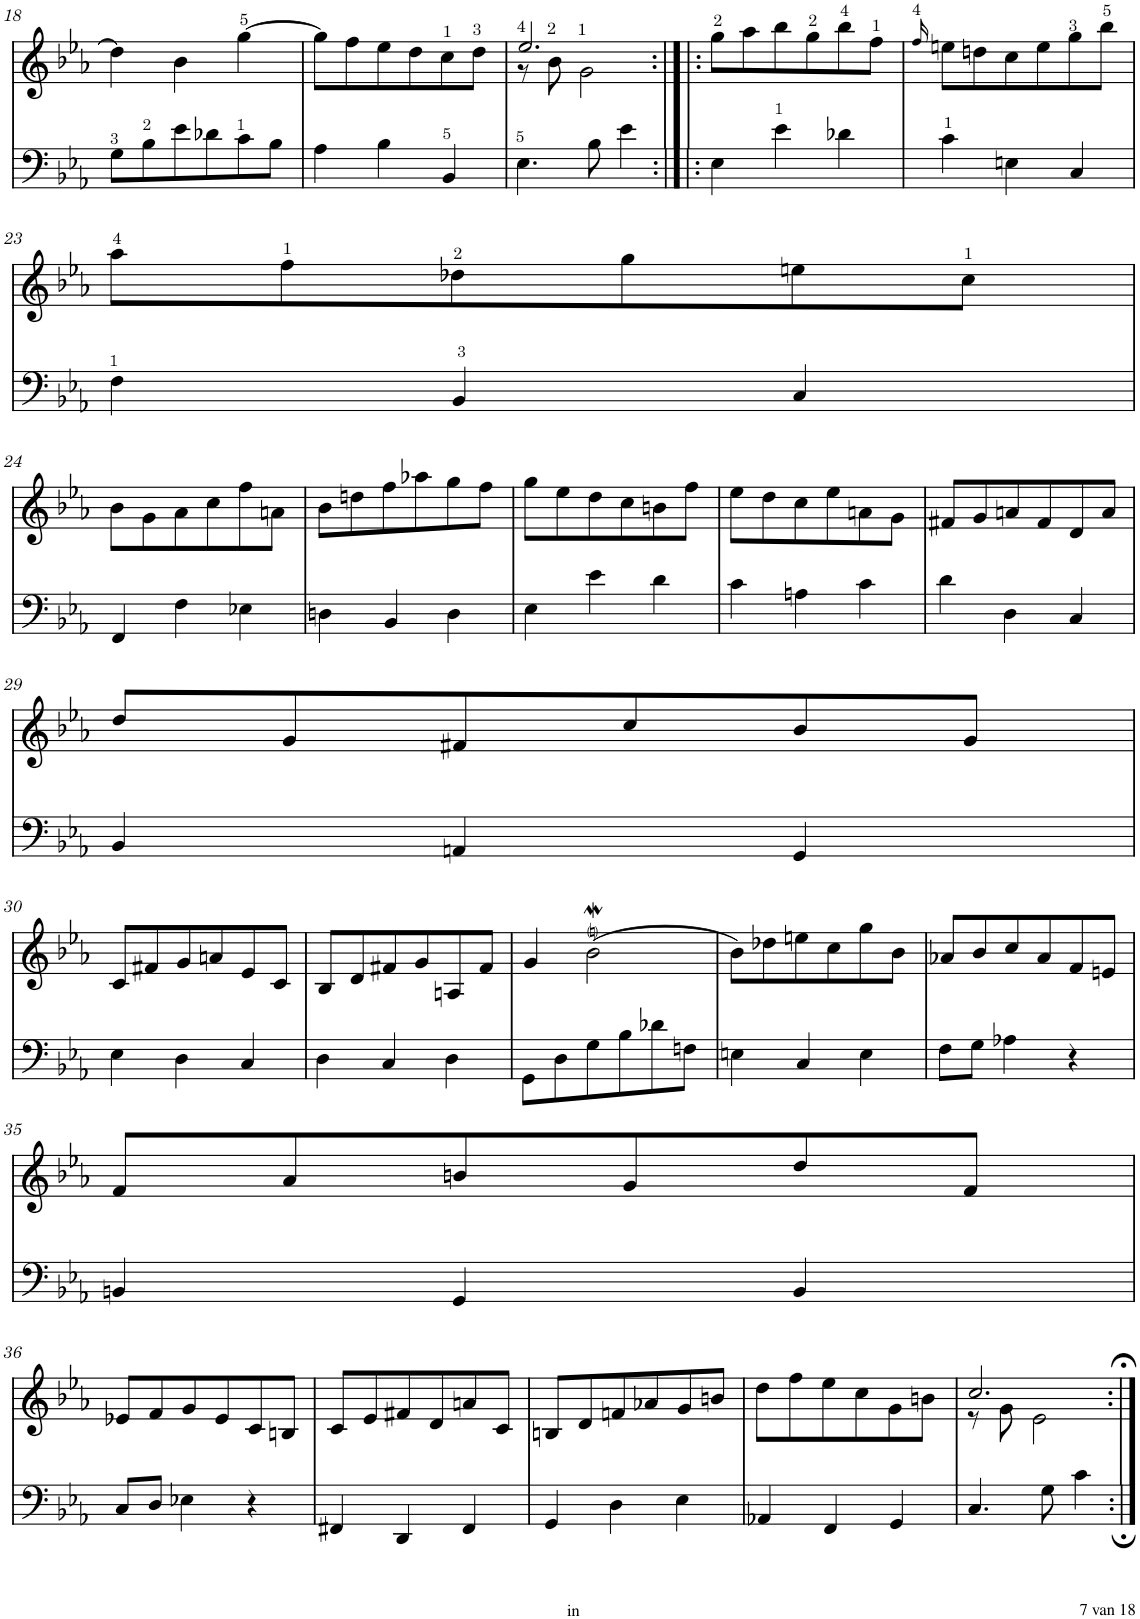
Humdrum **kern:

**kern	**kern
*part1	*part1
*staff2	*staff1
*I"Harpsichord	*
*I'Hch.	*
!!LO:PB:g=z
*clefF4	*clefG2
*k[b-e-a-]	*k[b-e-a-]
*M3/4	*M3/4
=18	=18
8G\L	4dd\]
8B-\	.
8e-\	4b-\
8d-X\	.
8c\	[4gg\
8B-\J	.
=19	=19
4A-\	8gg\L]
.	8ff\
4B-\	8ee-\
.	8dd\
4BB-/	8cc\
.	8dd\J
=20	=20
*	*^
4.E-\	2.ee-/	8r
.	.	8b-\
.	.	2g\
8B-\	.	.
4e-\	.	.
*	*v	*v
=21:|!|:	=21:|!|:
4E-\	8gg\L
.	8aa-\
4e-\	8bb-\
.	8gg\
4d-X\	8bb-\
.	8ff\J
=22	=22
.	16qff/
4c\	8een\L
.	8ddn\
4En\	8cc\
.	8ee\
4C/	8gg\
.	8bb-\J
!!LO:LB:g=z
=23	=23
4F\	8aa-\L
.	8ff\
4BB-/	8dd-X\
.	8gg\
4C/	8een\
.	8cc\J
!!LO:LB:g=z
=24	=24
4FF/	8b-\L
.	8g\
4F\	8a-\
.	8cc\
4E-X\	8ff\
.	8an\J
=25	=25
4Dn\	8b-\L
.	8ddn\
4BB-/	8ff\
.	8aa-X\
4D\	8gg\
.	8ff\J
=26	=26
4E-\	8gg\L
.	8ee-\
4e-\	8dd\
.	8cc\
4d\	8bn\
.	8ff\J
=27	=27
4c\	8ee-\L
.	8dd\
4An\	8cc\
.	8ee-\
4c\	8an\
.	8g\J
=28	=28
4d\	8f#X/L
.	8g/
4D\	8an/
.	8f#/
4C/	8d/
.	8a/J
!!LO:LB:g=z
=29	=29
4BB-/	8dd/L
.	8g/
4AAn/	8f#X/
.	8cc/
4GG/	8b-/
.	8g/J
!!LO:LB:g=z
=30	=30
4E-\	8c/L
.	8f#X/
4D\	8g/
.	8an/
4C/	8e-/
.	8c/J
=31	=31
4D\	8B-/L
.	8d/
4C/	8f#X/
.	8g/
4D\	8An/
.	8f#/J
=32	=32
*	*^
8GG\L	4g/	4ryy
8D\	.	.
8G\	(2b-W\	2ani
8B-\	.	.
8d-X\	.	.
8Fn\J	.	.
*	*v	*v
=33	=33
4En\	8b-\L)
.	8dd-X\
4C/	8een\
.	8cc\
4E\	8gg\
.	8b-\J
=34	=34
8F\L	8a-X/L
8G\J	8b-/
4A-X\	8cc/
.	8a-/
4r	8f/
.	8en/J
!!LO:LB:g=z
=35	=35
4BBn/	8f/L
.	8a-/
4GG/	8bn/
.	8g/
4BB/	8dd/
.	8f/J
!!LO:LB:g=z
=36	=36
8C/L	8e-X/L
8D/J	8f/
4E-X\	8g/
.	8e-/
4r	8c/
.	8Bn/J
=37	=37
4FF#X/	8c/L
.	8e-/
4DD/	8f#X/
.	8d/
4FF#/	8an/
.	8c/J
=38	=38
4GG/	8Bn/L
.	8d/
4D\	8fn/
.	8a-X/
4E-\	8g/
.	8bn/J
=39	=39
4AA-X/	8dd\L
.	8ff\
4FF/	8ee-\
.	8cc\
4GG/	8g\
.	8bn\J
=40	=40
*	*^
4.C/	2.cc/	8r
.	.	8g\
.	.	2e-\
8G\	.	.
4c\	.	.
*	*v	*v
=:|!	=:|!
*-	*-
